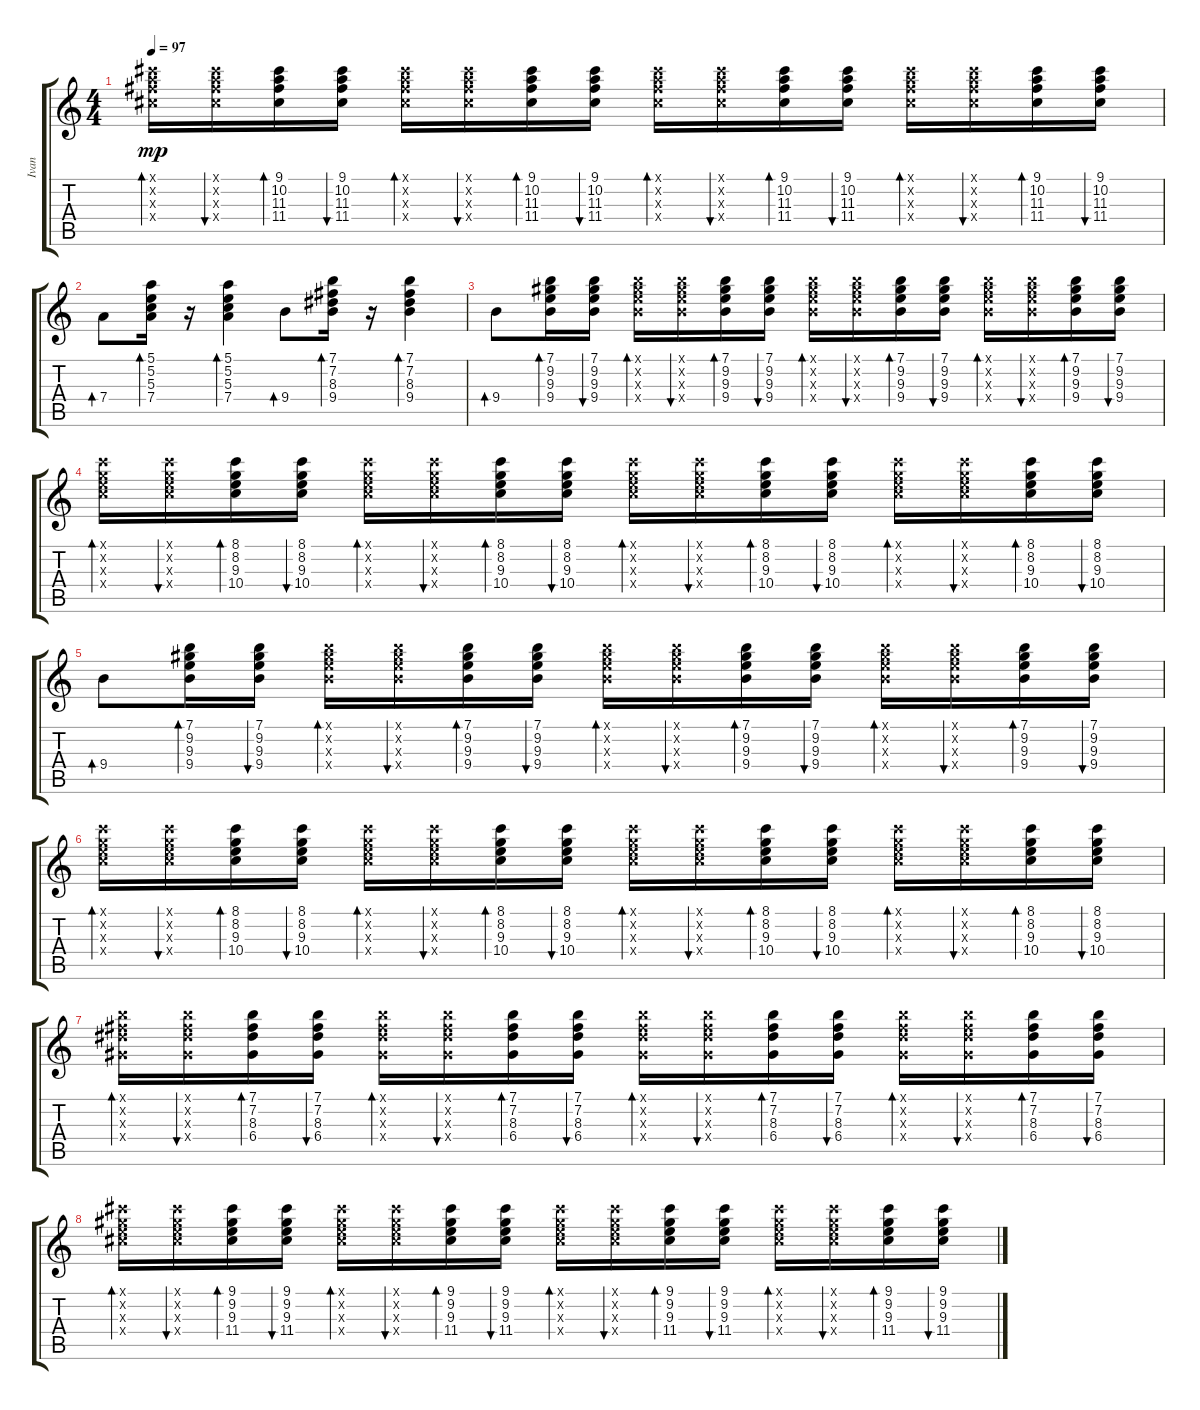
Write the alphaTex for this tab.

\track ("Ivan" "Ivan") {instrument acousticguitarnylon}
\staff {score tabs}
\tuning (E4 B3 G3 D3 A2 E2) {hide}
\ts (4 4)
\tempo 97
\clef g2
\ks c
(9.1{x} 10.2{x} 11.3{x} 11.4{x}).16{bd 60 dy mp} (9.1{x} 10.2{x} 11.3{x} 11.4{x}).16{bu 60} (9.1 10.2 11.3 11.4).16{bd 60} (9.1 10.2 11.3 11.4).16{bu 60} (9.1{x} 10.2{x} 11.3{x} 11.4{x}).16{bd 60} (9.1{x} 10.2{x} 11.3{x} 11.4{x}).16{bu 60} (9.1 10.2 11.3 11.4).16{bd 60} (9.1 10.2 11.3 11.4).16{bu 60} (9.1{x} 10.2{x} 11.3{x} 11.4{x}).16{bd 60} (9.1{x} 10.2{x} 11.3{x} 11.4{x}).16{bu 60} (9.1 10.2 11.3 11.4).16{bd 60} (9.1 10.2 11.3 11.4).16{bu 60} (9.1{x} 10.2{x} 11.3{x} 11.4{x}).16{bd 60} (9.1{x} 10.2{x} 11.3{x} 11.4{x}).16{bu 60} (9.1 10.2 11.3 11.4).16{bd 60} (9.1 10.2 11.3 11.4).16{bu 60} |
7.4.8{bd 60} (5.1 5.2 5.3 7.4).16{bd 60} r.16 (5.1 5.2 5.3 7.4).4{bd 60} 9.4.8{bd 60} (7.1 7.2 8.3 9.4).16{bd 60} r.16 (7.1 7.2 8.3 9.4).4{bd 60} |
9.4.8{bd 60} (7.1 9.2 9.3 9.4).16{bd 60} (7.1 9.2 9.3 9.4).16{bu 60} (7.1{x} 9.2{x} 9.3{x} 9.4{x}).16{bd 60} (7.1{x} 9.2{x} 9.3{x} 9.4{x}).16{bu 60} (7.1 9.2 9.3 9.4).16{bd 60} (7.1 9.2 9.3 9.4).16{bu 60} (7.1{x} 9.2{x} 9.3{x} 9.4{x}).16{bd 60} (7.1{x} 9.2{x} 9.3{x} 9.4{x}).16{bu 60} (7.1 9.2 9.3 9.4).16{bd 60} (7.1 9.2 9.3 9.4).16{bu 60} (7.1{x} 9.2{x} 9.3{x} 9.4{x}).16{bd 60} (7.1{x} 9.2{x} 9.3{x} 9.4{x}).16{bu 60} (7.1 9.2 9.3 9.4).16{bd 60} (7.1 9.2 9.3 9.4).16{bu 60} |
(8.1{x} 8.2{x} 9.3{x} 10.4{x}).16{bd 60} (8.1{x} 8.2{x} 9.3{x} 10.4{x}).16{bu 60} (8.1 8.2 9.3 10.4).16{bd 60} (8.1 8.2 9.3 10.4).16{bu 60} (8.1{x} 8.2{x} 9.3{x} 10.4{x}).16{bd 60} (8.1{x} 8.2{x} 9.3{x} 10.4{x}).16{bu 60} (8.1 8.2 9.3 10.4).16{bd 60} (8.1 8.2 9.3 10.4).16{bu 60} (8.1{x} 8.2{x} 9.3{x} 10.4{x}).16{bd 60} (8.1{x} 8.2{x} 9.3{x} 10.4{x}).16{bu 60} (8.1 8.2 9.3 10.4).16{bd 60} (8.1 8.2 9.3 10.4).16{bu 60} (8.1{x} 8.2{x} 9.3{x} 10.4{x}).16{bd 60} (8.1{x} 8.2{x} 9.3{x} 10.4{x}).16{bu 60} (8.1 8.2 9.3 10.4).16{bd 60} (8.1 8.2 9.3 10.4).16{bu 60} |
9.4.8{bd 60} (7.1 9.2 9.3 9.4).16{bd 60} (7.1 9.2 9.3 9.4).16{bu 60} (7.1{x} 9.2{x} 9.3{x} 9.4{x}).16{bd 60} (7.1{x} 9.2{x} 9.3{x} 9.4{x}).16{bu 60} (7.1 9.2 9.3 9.4).16{bd 60} (7.1 9.2 9.3 9.4).16{bu 60} (7.1{x} 9.2{x} 9.3{x} 9.4{x}).16{bd 60} (7.1{x} 9.2{x} 9.3{x} 9.4{x}).16{bu 60} (7.1 9.2 9.3 9.4).16{bd 60} (7.1 9.2 9.3 9.4).16{bu 60} (7.1{x} 9.2{x} 9.3{x} 9.4{x}).16{bd 60} (7.1{x} 9.2{x} 9.3{x} 9.4{x}).16{bu 60} (7.1 9.2 9.3 9.4).16{bd 60} (7.1 9.2 9.3 9.4).16{bu 60} |
(8.1{x} 8.2{x} 9.3{x} 10.4{x}).16{bd 60} (8.1{x} 8.2{x} 9.3{x} 10.4{x}).16{bu 60} (8.1 8.2 9.3 10.4).16{bd 60} (8.1 8.2 9.3 10.4).16{bu 60} (8.1{x} 8.2{x} 9.3{x} 10.4{x}).16{bd 60} (8.1{x} 8.2{x} 9.3{x} 10.4{x}).16{bu 60} (8.1 8.2 9.3 10.4).16{bd 60} (8.1 8.2 9.3 10.4).16{bu 60} (8.1{x} 8.2{x} 9.3{x} 10.4{x}).16{bd 60} (8.1{x} 8.2{x} 9.3{x} 10.4{x}).16{bu 60} (8.1 8.2 9.3 10.4).16{bd 60} (8.1 8.2 9.3 10.4).16{bu 60} (8.1{x} 8.2{x} 9.3{x} 10.4{x}).16{bd 60} (8.1{x} 8.2{x} 9.3{x} 10.4{x}).16{bu 60} (8.1 8.2 9.3 10.4).16{bd 60} (8.1 8.2 9.3 10.4).16{bu 60} |
(7.1{x} 7.2{x} 8.3{x} 6.4{x}).16{bd 60} (7.1{x} 7.2{x} 8.3{x} 6.4{x}).16{bu 60} (7.1 7.2 8.3 6.4).16{bd 60} (7.1 7.2 8.3 6.4).16{bu 60} (7.1{x} 7.2{x} 8.3{x} 6.4{x}).16{bd 60} (7.1{x} 7.2{x} 8.3{x} 6.4{x}).16{bu 60} (7.1 7.2 8.3 6.4).16{bd 60} (7.1 7.2 8.3 6.4).16{bu 60} (7.1{x} 7.2{x} 8.3{x} 6.4{x}).16{bd 60} (7.1{x} 7.2{x} 8.3{x} 6.4{x}).16{bu 60} (7.1 7.2 8.3 6.4).16{bd 60} (7.1 7.2 8.3 6.4).16{bu 60} (7.1{x} 7.2{x} 8.3{x} 6.4{x}).16{bd 60} (7.1{x} 7.2{x} 8.3{x} 6.4{x}).16{bu 60} (7.1 7.2 8.3 6.4).16{bd 60} (7.1 7.2 8.3 6.4).16{bu 60} |
(9.1{x} 9.2{x} 9.3{x} 11.4{x}).16{bd 60} (9.1{x} 9.2{x} 9.3{x} 11.4{x}).16{bu 60} (9.1 9.2 9.3 11.4).16{bd 60} (9.1 9.2 9.3 11.4).16{bu 60} (9.1{x} 9.2{x} 9.3{x} 11.4{x}).16{bd 60} (9.1{x} 9.2{x} 9.3{x} 11.4{x}).16{bu 60} (9.1 9.2 9.3 11.4).16{bd 60} (9.1 9.2 9.3 11.4).16{bu 60} (9.1{x} 9.2{x} 9.3{x} 11.4{x}).16{bd 60} (9.1{x} 9.2{x} 9.3{x} 11.4{x}).16{bu 60} (9.1 9.2 9.3 11.4).16{bd 60} (9.1 9.2 9.3 11.4).16{bu 60} (9.1{x} 9.2{x} 9.3{x} 11.4{x}).16{bd 60} (9.1{x} 9.2{x} 9.3{x} 11.4{x}).16{bu 60} (9.1 9.2 9.3 11.4).16{bd 60} (9.1 9.2 9.3 11.4).16{bu 60}
